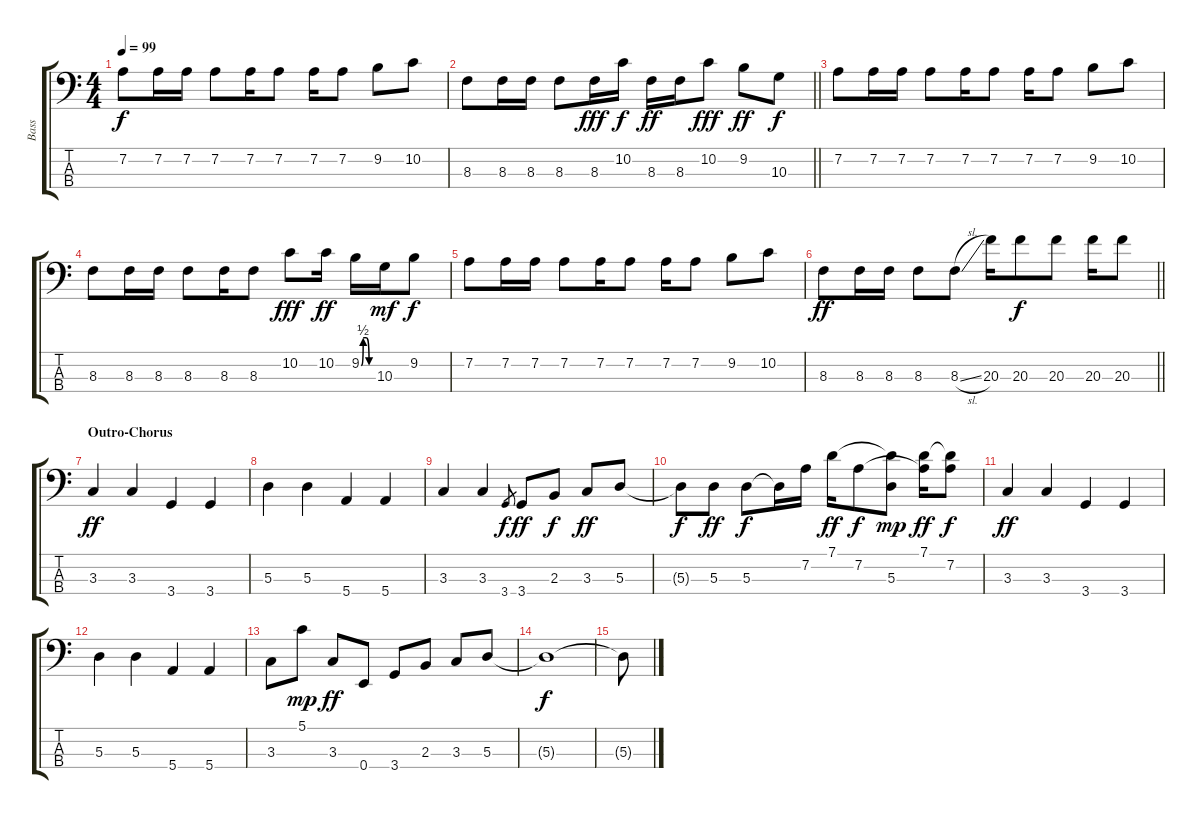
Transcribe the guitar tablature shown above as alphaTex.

\track ("Bass" "Bass") {instrument electricbassfinger}
\staff {score tabs}
\tuning (G2 D2 A1 E1) {hide}
\ts (4 4)
\tempo 99
\clef f4
\ks c
7.2.8{dy f} 7.2.16 7.2.16 7.2.8 7.2.16 7.2.8 7.2.16 7.2.8 9.2.8 10.2.8 |
\barLineRight lightlight
8.3.8 8.3.16 8.3.16 8.3.8 8.3.16{dy fff} 10.2.16{dy f} 8.3.16{dy ff} 8.3.16 10.2.8{dy fff} 9.2.8{dy ff} 10.3.8{dy f} |
7.2.8 7.2.16 7.2.16 7.2.8 7.2.16 7.2.8 7.2.16 7.2.8 9.2.8 10.2.8 |
8.3.8 8.3.16 8.3.16 8.3.8 8.3.16 8.3.8 10.2.8{dy fff} 10.2.16{dy ff} 9.2{be (custom 0 0 10 2 25 2 40 0 60 0)}.16 10.3.16{dy mf} 9.2.8{dy f} |
7.2.8 7.2.16 7.2.16 7.2.8 7.2.16 7.2.8 7.2.16 7.2.8 9.2.8 10.2.8 |
\barLineRight lightlight
8.3.8{dy ff} 8.3.16 8.3.16 8.3.8 8.3{sl}.8 20.3.16 20.3.8{dy f} 20.3.8 20.3.16 20.3.8 |
\section ("" "Outro-Chorus")
3.3.4{dy ff} 3.3.4 3.4.4 3.4.4 |
5.3.4 5.3.4 5.4.4 5.4.4 |
3.3.4 3.3.4 3.4.8{gr dy f} 3.4.8{dy ff} 2.3.8{dy f} 3.3.8{dy ff} 5.3.8 |
5.3{t}.8{dy f} 5.3.8{dy ff} 5.3.8{dy f} 5.3{t}.16 7.2.16 7.1.16{dy ff} 7.2.8{dy f} (7.1{t} 5.3).8{dy mp} (7.1 7.2{t}).16{dy ff} (7.1{t} 7.2).8{dy f} |
3.3.4{dy ff} 3.3.4 3.4.4 3.4.4 |
5.3.4 5.3.4 5.4.4 5.4.4 |
3.3.8 5.1.8{dy mp} 3.3.8{dy ff} 0.4.8 3.4.8 2.3.8 3.3.8 5.3.8 |
5.3{t}.1{dy f} |
\ks aminor
5.3{t}.8
